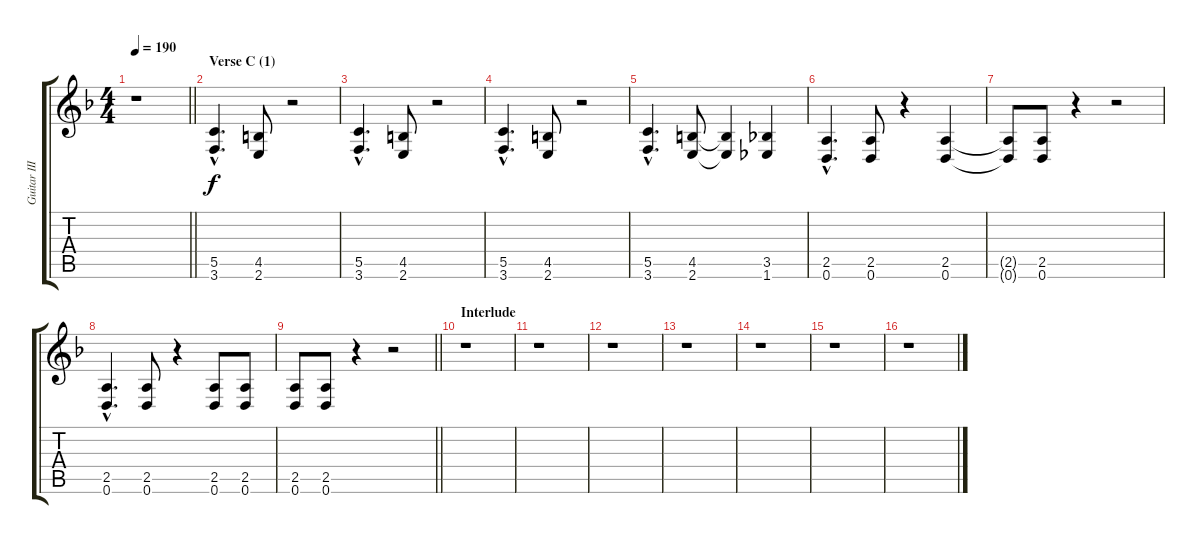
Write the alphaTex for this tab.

\track ("Guitar III" "Guitar III") {instrument distortionguitar}
\staff {score tabs}
\tuning (D4 A3 F3 C3 G2 D2) {hide}
\ts (4 4)
\tempo 190
\clef g2
\barLineRight lightlight
\ks dminor
r.1{dy f} |
\section ("" "Verse C (1)")
(5.5{hac} 3.6{hac}).4{d instrument distortionguitar} (4.5 2.6).8 r.2 |
(5.5{hac} 3.6{hac}).4{d} (4.5 2.6).8 r.2 |
(5.5{hac} 3.6{hac}).4{d} (4.5 2.6).8 r.2 |
(5.5{hac} 3.6{hac}).4{d} (4.5 2.6).8 (4.5{t} 2.6{t}).4 (3.5 1.6).4 |
(2.5{hac} 0.6{hac}).4{d} (2.5 0.6).8 r.4 (2.5 0.6).4 |
(2.5{t} 0.6{t}).8 (2.5 0.6).8 r.4 r.2 |
(2.5{hac} 0.6{hac}).4{d} (2.5 0.6).8 r.4 (2.5 0.6).8 (2.5 0.6).8 |
\barLineRight lightlight
(2.5 0.6).8 (2.5 0.6).8 r.4 r.2 |
\section ("" "Interlude")
r.1 |
r.1 |
r.1 |
r.1 |
r.1 |
r.1 |
r.1
